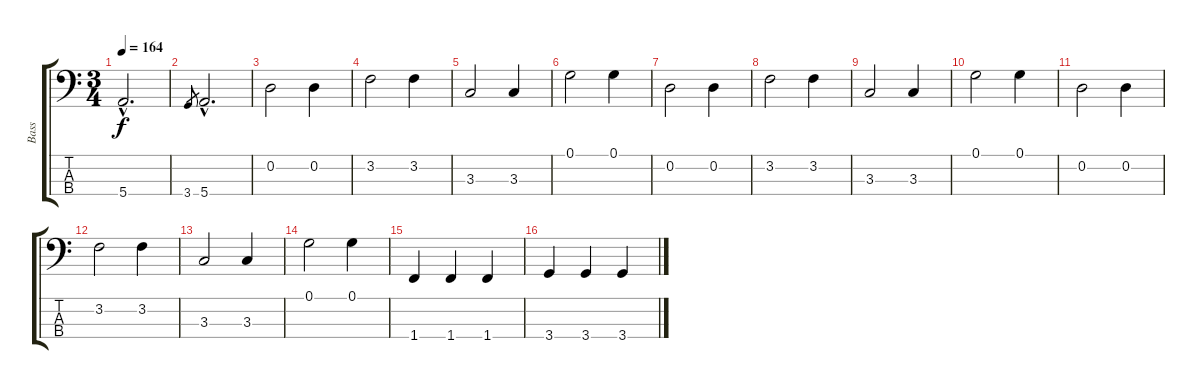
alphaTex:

\track ("Bass" "Bass") {instrument fretlessbass}
\staff {score tabs}
\tuning (G2 D2 A1 E1) {hide}
\ts (3 4)
\tempo 164
\clef f4
\ks c
5.4{hac}.2{d dy f} |
3.4.8{gr} 5.4{hac}.2{d} |
0.2.2 0.2.4 |
3.2.2 3.2.4 |
3.3.2 3.3.4 |
0.1.2 0.1.4 |
0.2.2 0.2.4 |
3.2.2 3.2.4 |
3.3.2 3.3.4 |
0.1.2 0.1.4 |
0.2.2 0.2.4 |
3.2.2 3.2.4 |
3.3.2 3.3.4 |
0.1.2 0.1.4 |
1.4.4 1.4.4 1.4.4 |
3.4.4 3.4.4 3.4{ss}.4
